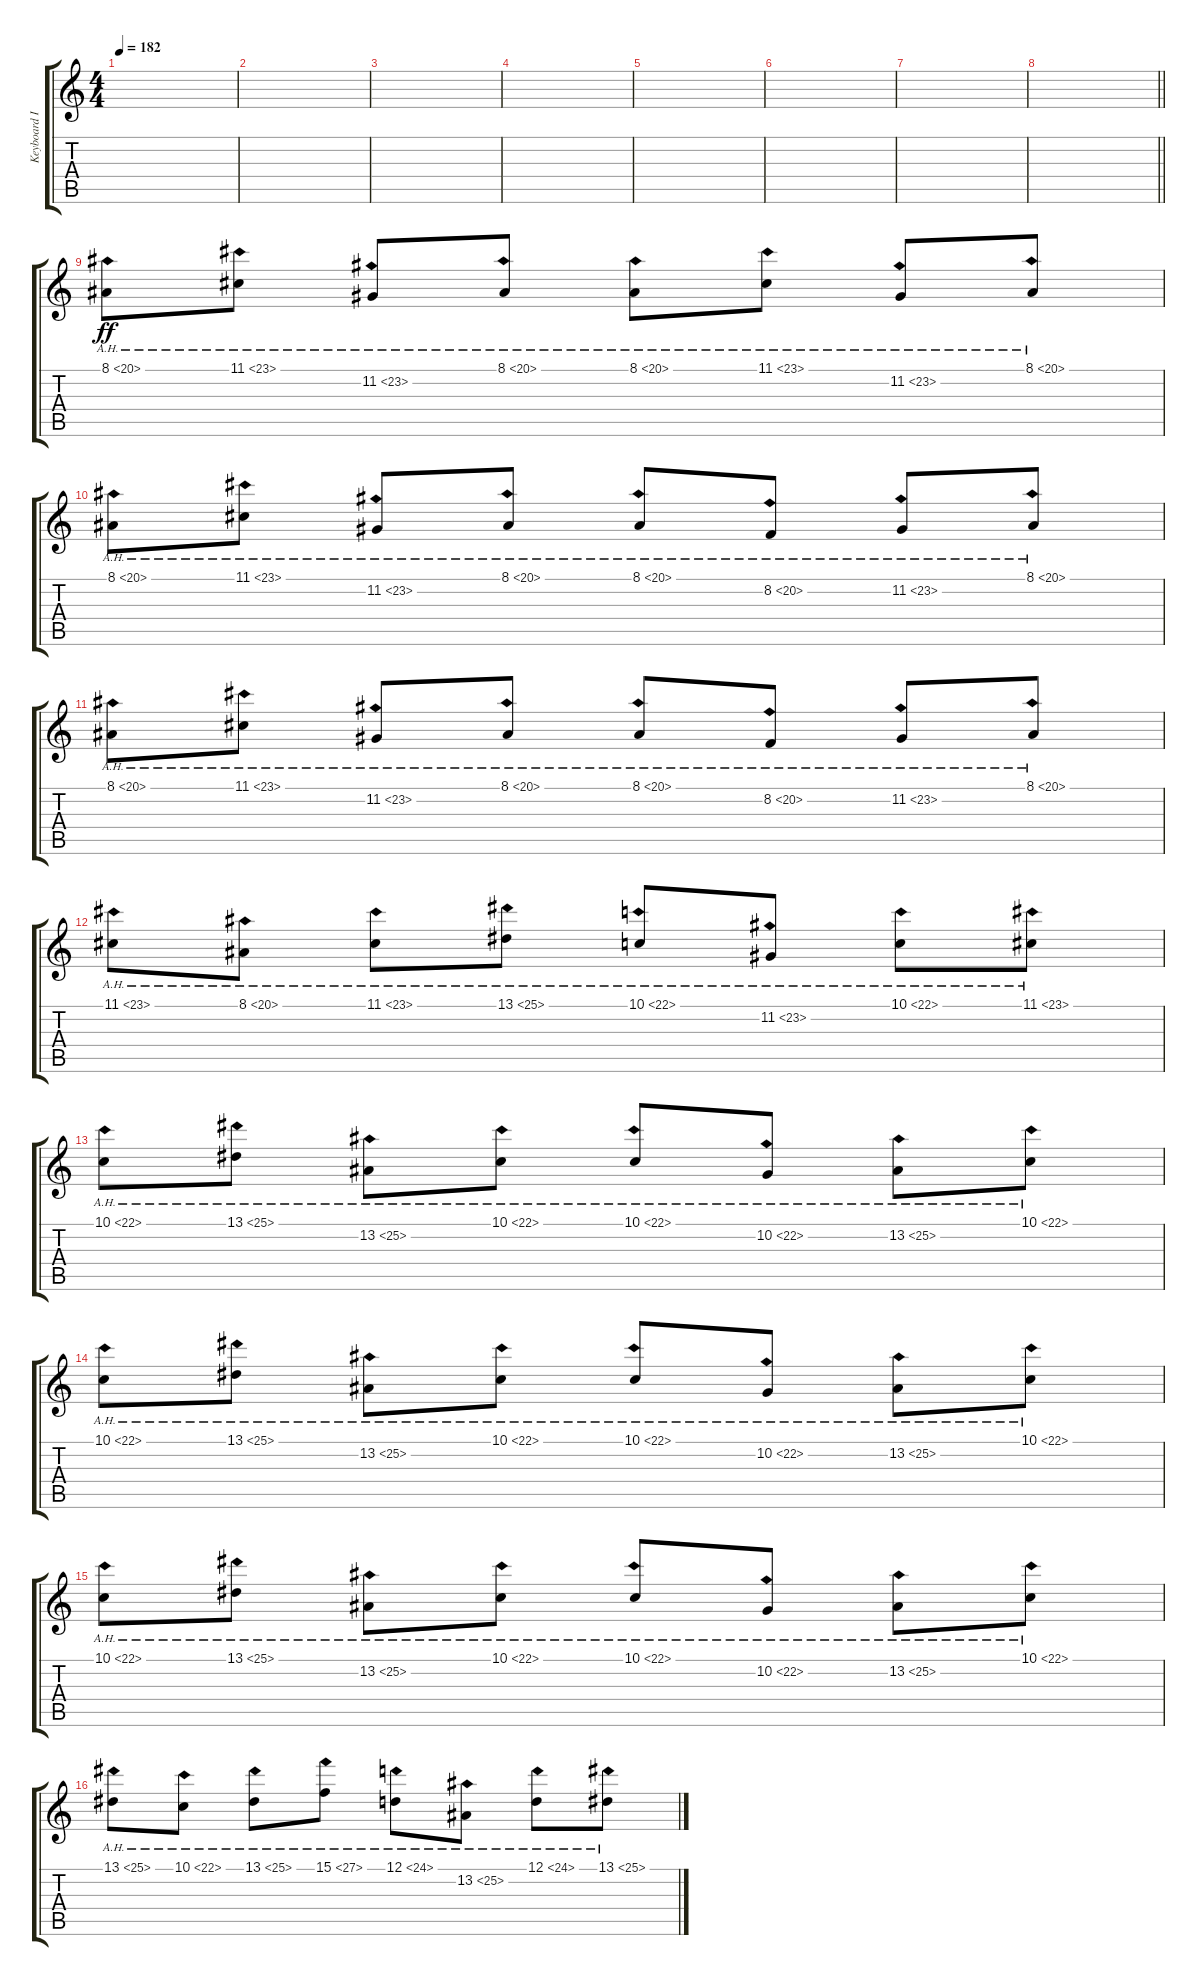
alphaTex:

\track ("Keyboard I" "Keyboard I") {instrument tremolostrings}
\staff {score tabs}
\tuning (D4 A3 F3 C3 G2 C2) {hide}
\ts (4 4)
\tempo 182
\clef g2
\ks c
|
|
|
|
|
|
|
\barLineRight lightlight
|
8.1{ah 12}.8{dy ff volume 15} 11.1{ah 12}.8 11.2{ah 12}.8 8.1{ah 12}.8 8.1{ah 12}.8 11.1{ah 12}.8 11.2{ah 12}.8 8.1{ah 12}.8 |
8.1{ah 12}.8 11.1{ah 12}.8 11.2{ah 12}.8 8.1{ah 12}.8 8.1{ah 12}.8 8.2{ah 12}.8 11.2{ah 12}.8 8.1{ah 12}.8 |
8.1{ah 12}.8 11.1{ah 12}.8 11.2{ah 12}.8 8.1{ah 12}.8 8.1{ah 12}.8 8.2{ah 12}.8 11.2{ah 12}.8 8.1{ah 12}.8 |
11.1{ah 12}.8 8.1{ah 12}.8 11.1{ah 12}.8 13.1{ah 12}.8 10.1{ah 12}.8 11.2{ah 12}.8 10.1{ah 12}.8 11.1{ah 12}.8 |
10.1{ah 12}.8 13.1{ah 12}.8 13.2{ah 12}.8 10.1{ah 12}.8 10.1{ah 12}.8 10.2{ah 12}.8 13.2{ah 12}.8 10.1{ah 12}.8 |
10.1{ah 12}.8 13.1{ah 12}.8 13.2{ah 12}.8 10.1{ah 12}.8 10.1{ah 12}.8 10.2{ah 12}.8 13.2{ah 12}.8 10.1{ah 12}.8 |
10.1{ah 12}.8 13.1{ah 12}.8 13.2{ah 12}.8 10.1{ah 12}.8 10.1{ah 12}.8 10.2{ah 12}.8 13.2{ah 12}.8 10.1{ah 12}.8 |
13.1{ah 12}.8 10.1{ah 12}.8 13.1{ah 12}.8 15.1{ah 12}.8 12.1{ah 12}.8 13.2{ah 12}.8 12.1{ah 12}.8 13.1{ah 12}.8
